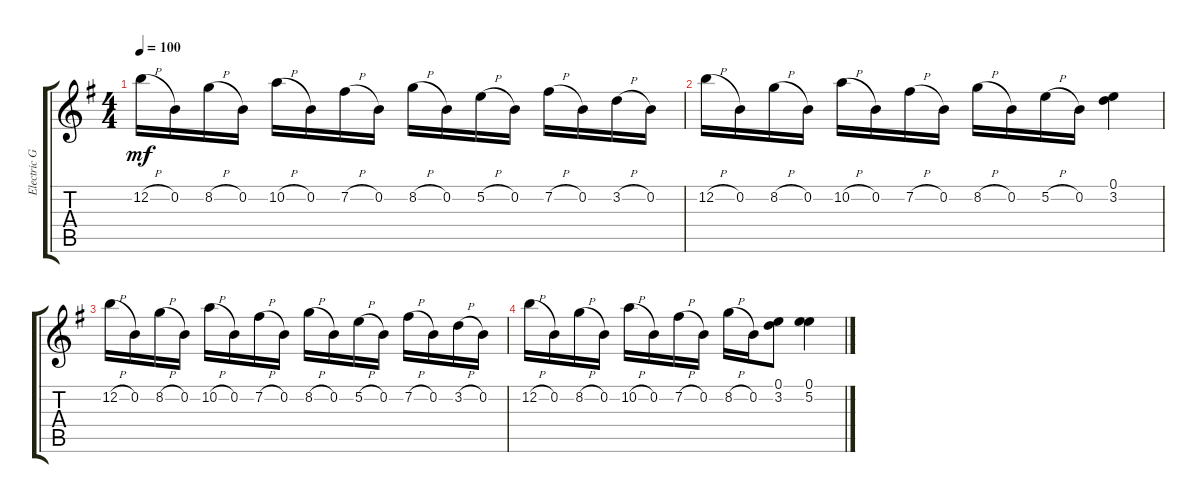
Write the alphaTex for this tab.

\track ("Electric Guitar" "Electric G") {instrument electricguitarclean}
\staff {score tabs}
\tuning (E4 B3 G3 D3 A2 E2) {hide}
\ts (4 4)
\tempo 100
\clef g2
\ks eminor
12.2{h}.16{dy mf instrument electricguitarclean} 0.2.16 8.2{h}.16 0.2.16 10.2{h}.16 0.2.16 7.2{h}.16 0.2.16 8.2{h}.16 0.2.16 5.2{h}.16 0.2.16 7.2{h}.16 0.2.16 3.2{h}.16 0.2.16 |
12.2{h}.16 0.2.16 8.2{h}.16 0.2.16 10.2{h}.16 0.2.16 7.2{h}.16 0.2.16 8.2{h}.16 0.2.16 5.2{h}.16 0.2.16 (0.1 3.2).4 |
12.2{h}.16 0.2.16 8.2{h}.16 0.2.16 10.2{h}.16 0.2.16 7.2{h}.16 0.2.16 8.2{h}.16 0.2.16 5.2{h}.16 0.2.16 7.2{h}.16 0.2.16 3.2{h}.16 0.2.16 |
12.2{h}.16 0.2.16 8.2{h}.16 0.2.16 10.2{h}.16 0.2.16 7.2{h}.16 0.2.16 8.2{h}.16 0.2.16 (0.1 3.2).8 (0.1 5.2).4
